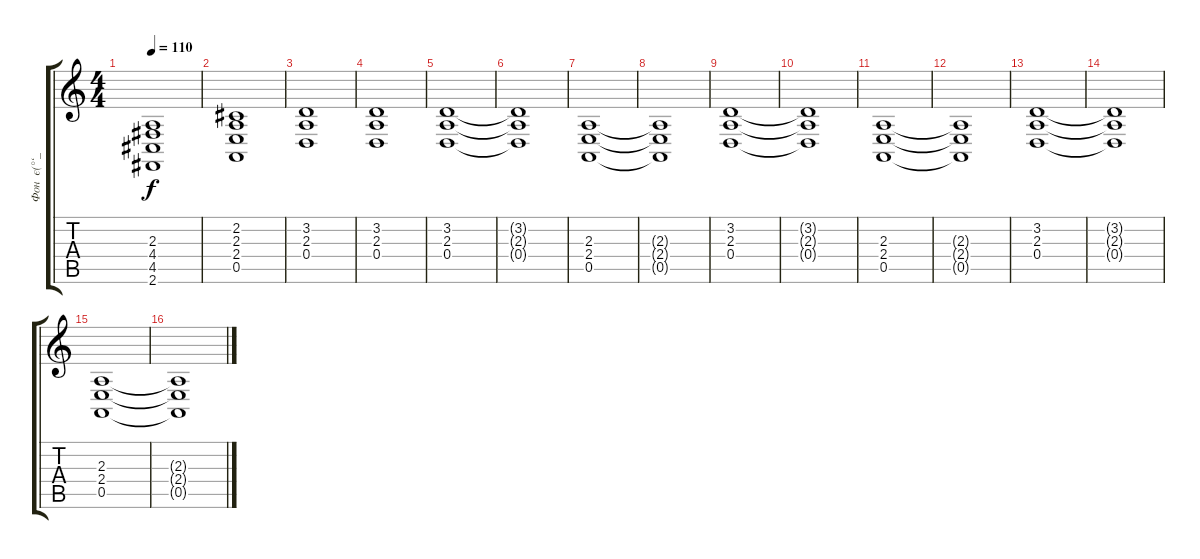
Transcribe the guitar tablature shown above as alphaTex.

\track ("Фон  є(°‘_’°)э" "Фон  є(°‘_") {instrument whistle}
\staff {score tabs}
\tuning (E4 B3 G3 D3 A2 E2) {hide}
\ts (4 4)
\tempo 110
\clef g2
\ks c
(2.3 4.4 4.5 2.6).1{dy f} |
(2.2 2.3 2.4 0.5).1 |
(3.2 2.3 0.4).1 |
(3.2 2.3 0.4).1 |
(3.2 2.3 0.4).1 |
(3.2{t} 2.3{t} 0.4{t}).1 |
(2.3 2.4 0.5).1 |
(2.3{t} 2.4{t} 0.5{t}).1 |
(3.2 2.3 0.4).1 |
(3.2{t} 2.3{t} 0.4{t}).1 |
(2.3 2.4 0.5).1 |
(2.3{t} 2.4{t} 0.5{t}).1 |
(3.2 2.3 0.4).1 |
(3.2{t} 2.3{t} 0.4{t}).1 |
(2.3 2.4 0.5).1 |
(2.3{t} 2.4{t} 0.5{t}).1
